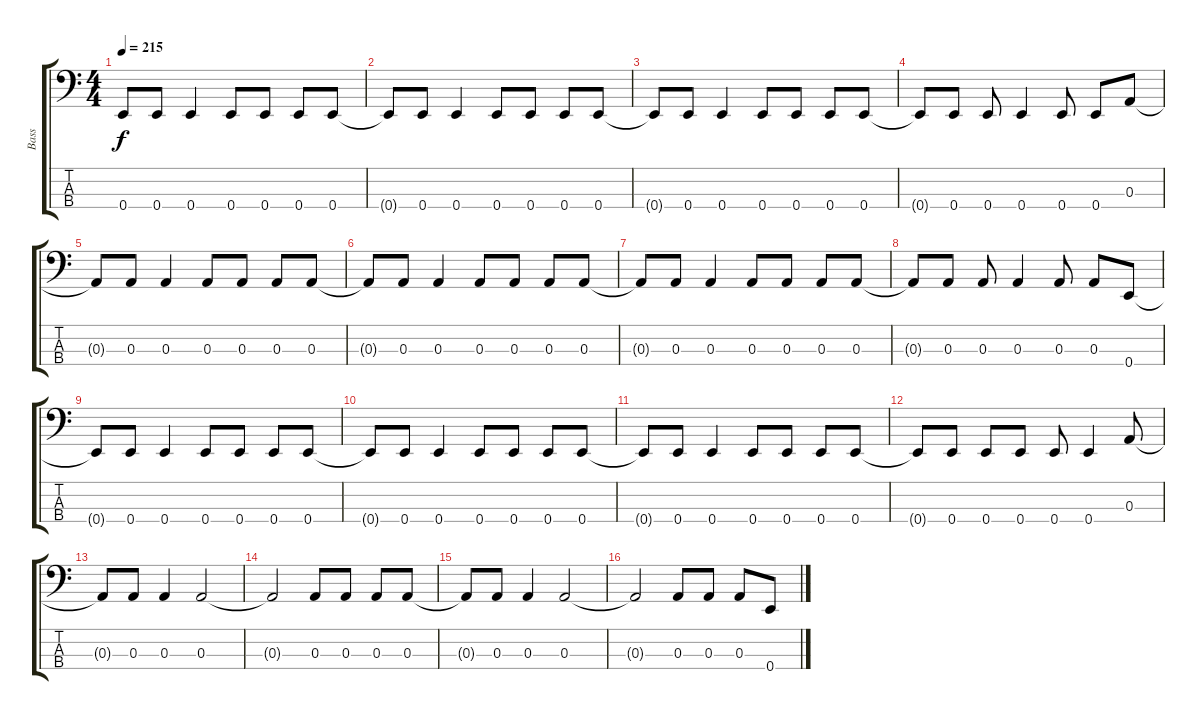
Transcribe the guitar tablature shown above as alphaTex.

\track ("Bass" "Bass") {instrument electricbasspick}
\staff {score tabs}
\tuning (G2 D2 A1 E1) {hide}
\ts (4 4)
\tempo 215
\clef f4
\ks c
0.4{t}.8{dy f} 0.4.8 0.4.4 0.4.8 0.4.8 0.4.8 0.4.8 |
0.4{t}.8 0.4.8 0.4.4 0.4.8 0.4.8 0.4.8 0.4.8 |
0.4{t}.8 0.4.8 0.4.4 0.4.8 0.4.8 0.4.8 0.4.8 |
0.4{t}.8 0.4.8 0.4.8 0.4.4 0.4.8 0.4.8 0.3.8 |
0.3{t}.8 0.3.8 0.3.4 0.3.8 0.3.8 0.3.8 0.3.8 |
0.3{t}.8 0.3.8 0.3.4 0.3.8 0.3.8 0.3.8 0.3.8 |
0.3{t}.8 0.3.8 0.3.4 0.3.8 0.3.8 0.3.8 0.3.8 |
0.3{t}.8 0.3.8 0.3.8 0.3.4 0.3.8 0.3.8 0.4.8 |
0.4{t}.8 0.4.8 0.4.4 0.4.8 0.4.8 0.4.8 0.4.8 |
0.4{t}.8 0.4.8 0.4.4 0.4.8 0.4.8 0.4.8 0.4.8 |
0.4{t}.8 0.4.8 0.4.4 0.4.8 0.4.8 0.4.8 0.4.8 |
0.4{t}.8 0.4.8 0.4.8 0.4.8 0.4.8 0.4.4 0.3.8 |
0.3{t}.8 0.3.8 0.3.4 0.3.2 |
0.3{t}.2 0.3.8 0.3.8 0.3.8 0.3.8 |
0.3{t}.8 0.3.8 0.3.4 0.3.2 |
0.3{t}.2 0.3.8 0.3.8 0.3.8 0.4.8
